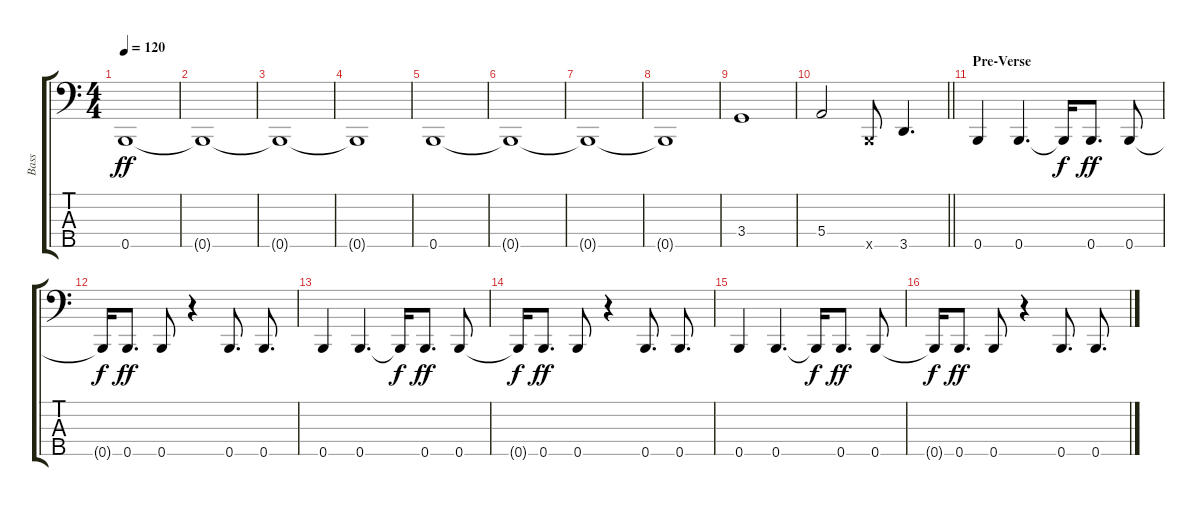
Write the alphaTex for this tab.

\track ("Bass" "Bass") {instrument electricbassfinger}
\staff {score tabs}
\tuning (G2 D2 A1 E1 B0) {hide}
\ts (4 4)
\tempo 120
\clef f4
\ks c
0.5.1{dy ff} |
0.5{t}.1 |
0.5{t}.1 |
0.5{t}.1 |
0.5.1 |
0.5{t}.1 |
0.5{t}.1 |
0.5{t}.1 |
3.4.1 |
\barLineRight lightlight
5.4.2 0.5{x}.8 3.5.4{d} |
\section ("" "Pre-Verse")
0.5.4 0.5.4{d} 0.5{t}.16{dy f} 0.5.8{d dy ff} 0.5.8 |
0.5{t}.16{dy f} 0.5.8{d dy ff} 0.5.8 r.4 0.5.8{d} 0.5.8{d} |
0.5.4 0.5.4{d} 0.5{t}.16{dy f} 0.5.8{d dy ff} 0.5.8 |
0.5{t}.16{dy f} 0.5.8{d dy ff} 0.5.8 r.4 0.5.8{d} 0.5.8{d} |
0.5.4 0.5.4{d} 0.5{t}.16{dy f} 0.5.8{d dy ff} 0.5.8 |
0.5{t}.16{dy f} 0.5.8{d dy ff} 0.5.8 r.4 0.5.8{d} 0.5.8{d}
